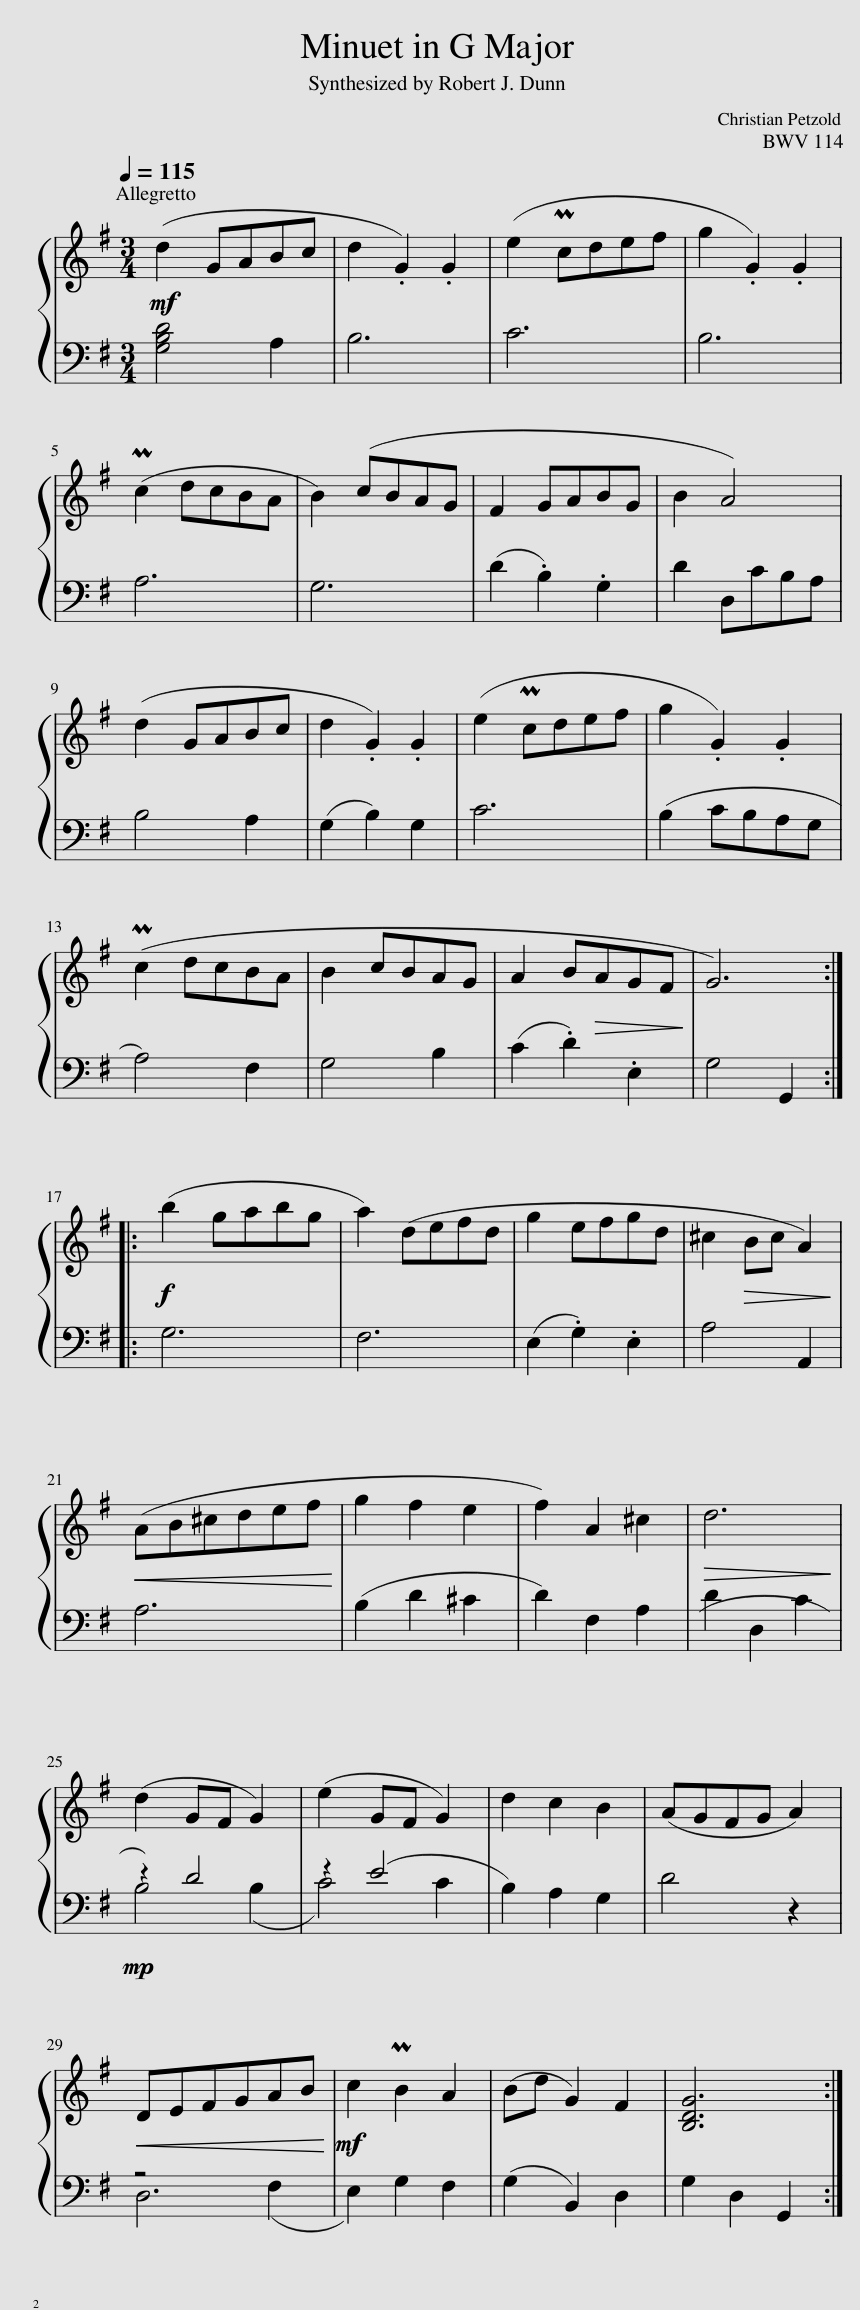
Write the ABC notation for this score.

X:1
%%score { 1 | ( 2 3 ) }
L:1/8
Q:1/4=115
M:3/4
I:linebreak $
K:G
V:1 treble
V:2 bass
V:3 bass
V:1
 (d2 GABc | d2 .G2) .G2 | (e2 Pcdef | g2 .G2) .G2 |$ (Pc2 dcBA | %5
 B2) (cBAG | F2 GABG | B2 A4) |$ (d2 GABc | d2 .G2) .G2 | %10
 (e2 Pcdef | g2 .G2) .G2 |$ (Pc2 dcBA | B2 cBAG | A2 B!>(!AGF!>)! | %15
 G6) ::$!f! (b2 gabg | a2) (defd | g2 efgd | ^c2!>(! Bc A2)!>)! |$ %20
!<(! (AB^cdef!<)! | g2 f2 e2 | f2) A2 ^c2 | d6 |$ (d2 GF G2) | %25
 (e2 GF G2) | d2 c2 B2 | (AGFG A2) |$!<(! DEFGAB!<)! |!mf! c2 PB2 A2 | %30
 (Bd G2) F2 | [B,DG]6 :| %32
V:2
!mf! [G,B,D]4 A,2 | B,6 | C6 | B,6 |$ A,6 | %5
 G,6 | (D2 .B,2) .G,2 | D2 D,CB,A, |$ B,4 A,2 | (G,2 B,2) G,2 | %10
 C6 | (B,2 CB,A,G, |$ A,4) F,2 | G,4 B,2 | (C2 .D2) .E,2 | %15
 G,4 G,,2 ::$ G,6 | F,6 | (E,2 .G,2) .E,2 | A,4 A,,2 |$ %20
 A,6 | (B,2 D2 ^C2 | D2) F,2 A,2 |!>(! (D2 D,2 C2!>)! |$!mp! z2) D4 | %25
 z2 (E4 | B,2) A,2 G,2 | D4 z2 |$ D,6 | E,2 G,2 F,2 | %30
 (G,2 B,,2) D,2 | G,2 D,2 G,,2 :| %32
V:3
 x6 | x6 | x6 | x6 |$ x6 | %5
 x6 | x6 | x6 |$ x6 | x6 | %10
 x6 | x6 |$ x6 | x6 | x6 | %15
 x6 ::$ x6 | x6 | x6 | x6 |$ %20
 x6 | x6 | x6 | x6 |$ B,4 (B,2 | %25
 C4) C2 | x6 | x6 |$ z4 F,2 | x6 | %30
 x6 | x6 :| %32
